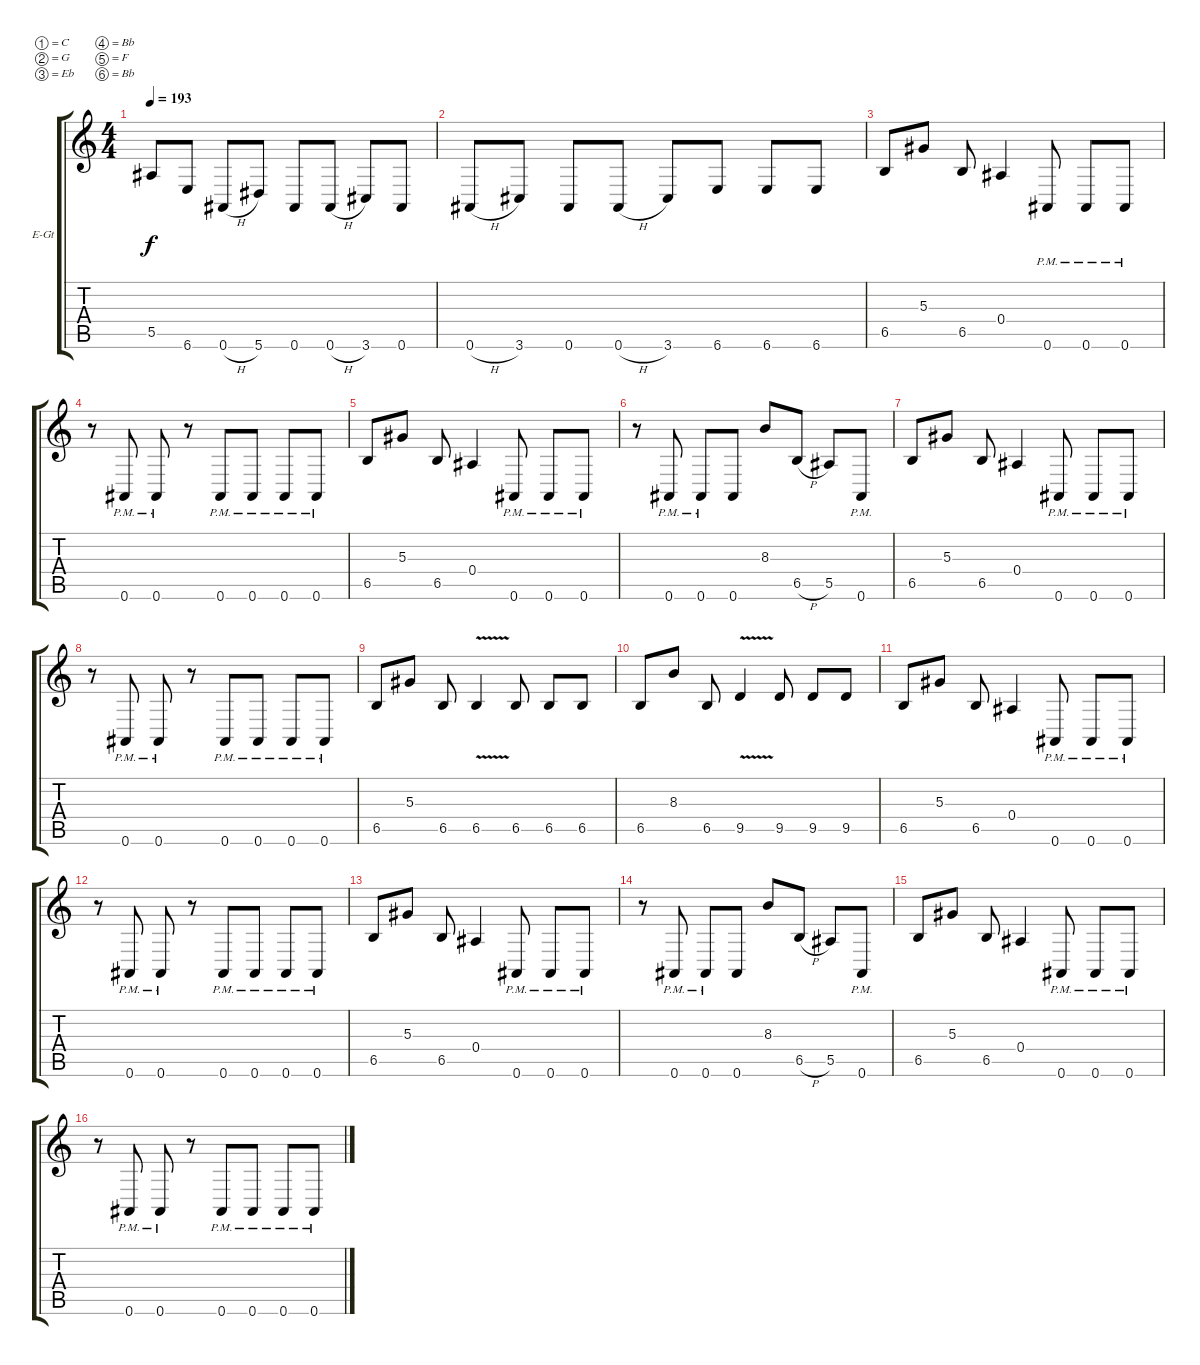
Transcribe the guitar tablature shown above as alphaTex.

\bracketExtendMode groupsimilarinstruments
\firstSystemTrackNameOrientation horizontal
\otherSystemsTrackNameOrientation horizontal
\track ("Curtis Ward" "E-Gt") {instrument distortionguitar}
\staff {score tabs}
\tuning (C4 G3 Eb3 Bb2 F2 Bb1)
\ts (4 4)
\tempo 193
\clef g2
\ks c
5.5.8{dy f} 6.6.8 0.6{h}.8 5.6.8 0.6.8 0.6{h}.8 3.6.8 0.6.8 |
0.6{h}.8 3.6.8 0.6.8 0.6{h}.8 3.6.8 6.6.8 6.6.8 6.6.8 |
6.5.8 5.3.8 6.5.8 0.4.4 0.6{pm}.8 0.6{pm}.8 0.6{pm}.8 |
r.8 0.6{pm}.8 0.6{pm}.8 r.8 0.6{pm}.8 0.6{pm}.8 0.6{pm}.8 0.6{pm}.8 |
6.5.8 5.3.8 6.5.8 0.4.4 0.6{pm}.8 0.6{pm}.8 0.6{pm}.8 |
r.8 0.6{pm}.8 0.6{pm}.8 0.6.8 8.3.8 6.5{h}.8 5.5.8 0.6{pm}.8 |
6.5.8 5.3.8 6.5.8 0.4.4 0.6{pm}.8 0.6{pm}.8 0.6{pm}.8 |
r.8 0.6{pm}.8 0.6{pm}.8 r.8 0.6{pm}.8 0.6{pm}.8 0.6{pm}.8 0.6{pm}.8 |
6.5.8 5.3.8 6.5.8 6.5{v}.4 6.5.8 6.5.8 6.5.8 |
6.5.8 8.3.8 6.5.8 9.5{v}.4 9.5.8 9.5.8 9.5.8 |
6.5.8 5.3.8 6.5.8 0.4.4 0.6{pm}.8 0.6{pm}.8 0.6{pm}.8 |
r.8 0.6{pm}.8 0.6{pm}.8 r.8 0.6{pm}.8 0.6{pm}.8 0.6{pm}.8 0.6{pm}.8 |
6.5.8 5.3.8 6.5.8 0.4.4 0.6{pm}.8 0.6{pm}.8 0.6{pm}.8 |
r.8 0.6{pm}.8 0.6{pm}.8 0.6.8 8.3.8 6.5{h}.8 5.5.8 0.6{pm}.8 |
6.5.8 5.3.8 6.5.8 0.4.4 0.6{pm}.8 0.6{pm}.8 0.6{pm}.8 |
r.8 0.6{pm}.8 0.6{pm}.8 r.8 0.6{pm}.8 0.6{pm}.8 0.6{pm}.8 0.6{pm}.8
